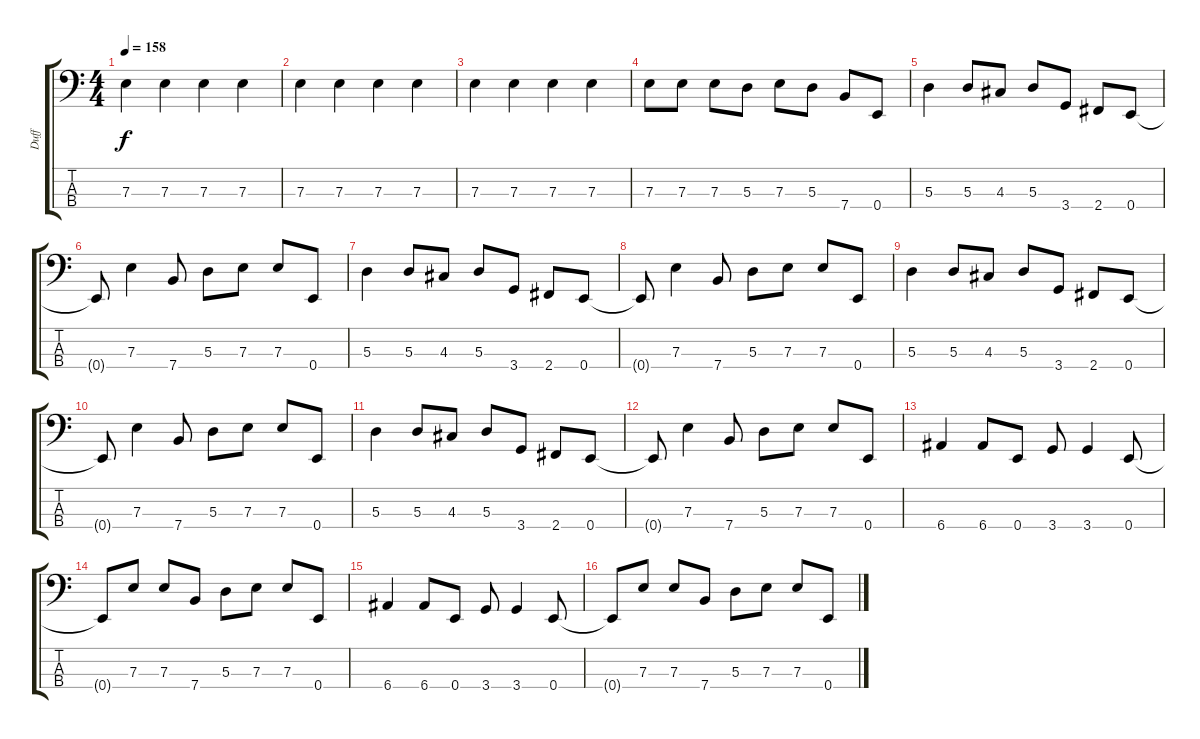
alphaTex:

\track ("Duff" "Duff") {instrument slapbass1}
\staff {score tabs}
\tuning (G2 D2 A1 E1) {hide}
\ts (4 4)
\tempo 158
\clef f4
\ks c
7.3.4{dy f} 7.3.4 7.3.4 7.3.4 |
7.3.4 7.3.4 7.3.4 7.3.4 |
7.3.4 7.3.4 7.3.4 7.3.4 |
7.3.8 7.3.8 7.3.8 5.3.8 7.3.8 5.3.8 7.4.8 0.4.8 |
5.3.4 5.3.8 4.3.8 5.3.8 3.4.8 2.4.8 0.4.8 |
0.4{t}.8 7.3.4 7.4.8 5.3.8 7.3.8 7.3.8 0.4.8 |
5.3.4 5.3.8 4.3.8 5.3.8 3.4.8 2.4.8 0.4.8 |
0.4{t}.8 7.3.4 7.4.8 5.3.8 7.3.8 7.3.8 0.4.8 |
5.3.4 5.3.8 4.3.8 5.3.8 3.4.8 2.4.8 0.4.8 |
0.4{t}.8 7.3.4 7.4.8 5.3.8 7.3.8 7.3.8 0.4.8 |
5.3.4 5.3.8 4.3.8 5.3.8 3.4.8 2.4.8 0.4.8 |
0.4{t}.8 7.3.4 7.4.8 5.3.8 7.3.8 7.3.8 0.4.8 |
6.4.4 6.4.8 0.4.8 3.4.8 3.4.4 0.4.8 |
0.4{t}.8 7.3.8 7.3.8 7.4.8 5.3.8 7.3.8 7.3.8 0.4.8 |
6.4.4 6.4.8 0.4.8 3.4.8 3.4.4 0.4.8 |
0.4{t}.8 7.3.8 7.3.8 7.4.8 5.3.8 7.3.8 7.3.8 0.4.8
